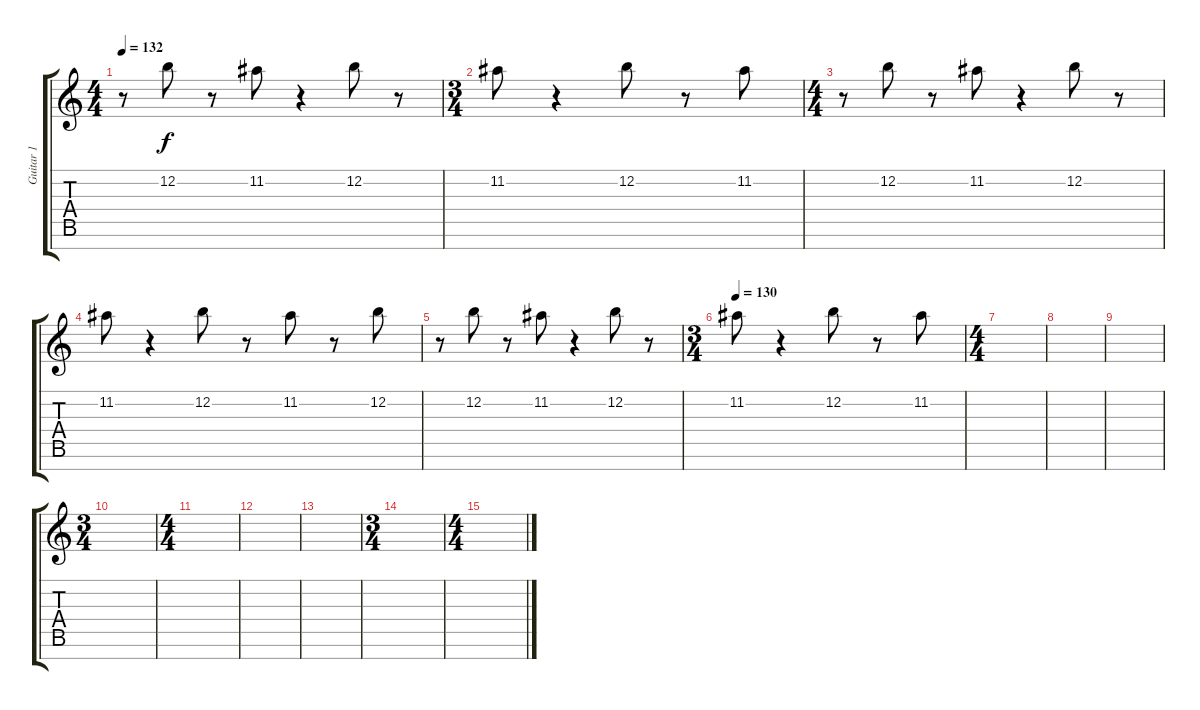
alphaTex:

\track ("Guitar 1" "Guitar 1") {instrument electricguitarclean}
\staff {score tabs}
\tuning (E4 B3 G3 D3 A2 E2 B1) {hide}
\ts (4 4)
\tempo 132
\clef g2
\ks c
r.8{dy f} 12.2.8 r.8 11.2.8 r.4 12.2.8 r.8 |
\ts (3 4)
11.2.8 r.4 12.2.8 r.8 11.2.8 |
\ts (4 4)
r.8 12.2.8 r.8 11.2.8 r.4 12.2.8 r.8 |
11.2.8 r.4 12.2.8 r.8 11.2.8 r.8 12.2.8 |
r.8 12.2.8 r.8 11.2.8 r.4 12.2.8 r.8 |
\ts (3 4)
\tempo 130
11.2.8 r.4 12.2.8 r.8 11.2.8 |
\ts (4 4)
|
|
|
\ts (3 4)
|
\ts (4 4)
|
|
|
\ts (3 4)
|
\ts (4 4)
